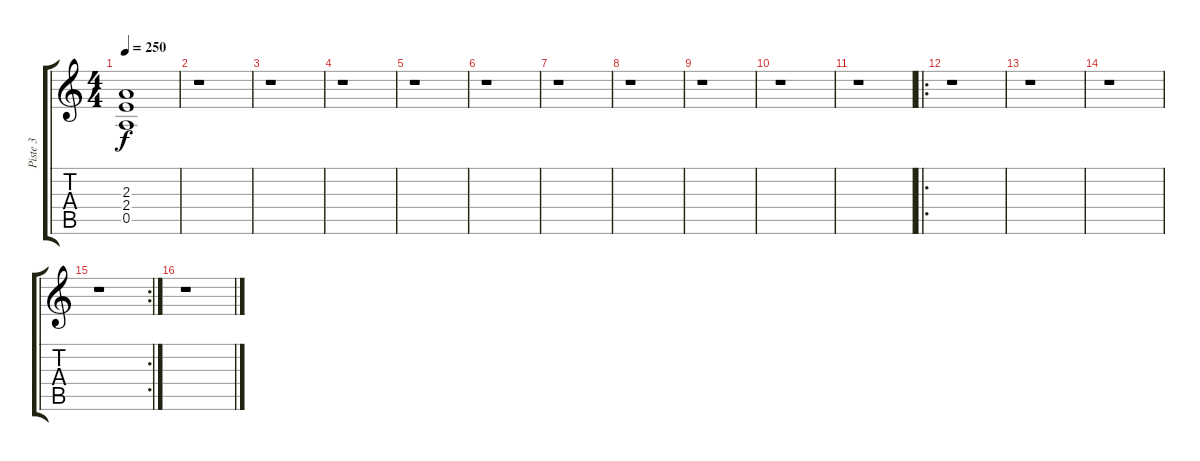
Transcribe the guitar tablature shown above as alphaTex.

\track ("Piste 3" "Piste 3") {instrument distortionguitar}
\staff {score tabs}
\tuning (E4 B3 G3 D3 A2 E2) {hide}
\ts (4 4)
\tempo 250
\clef g2
\ks c
(2.3{t} 2.4{t} 0.5{t}).1{dy f} |
r.1 |
r.1 |
r.1 |
r.1 |
r.1 |
r.1 |
r.1 |
r.1 |
r.1 |
r.1 |
\ro
r.1 |
r.1 |
r.1 |
\rc 2
r.1 |
r.1
